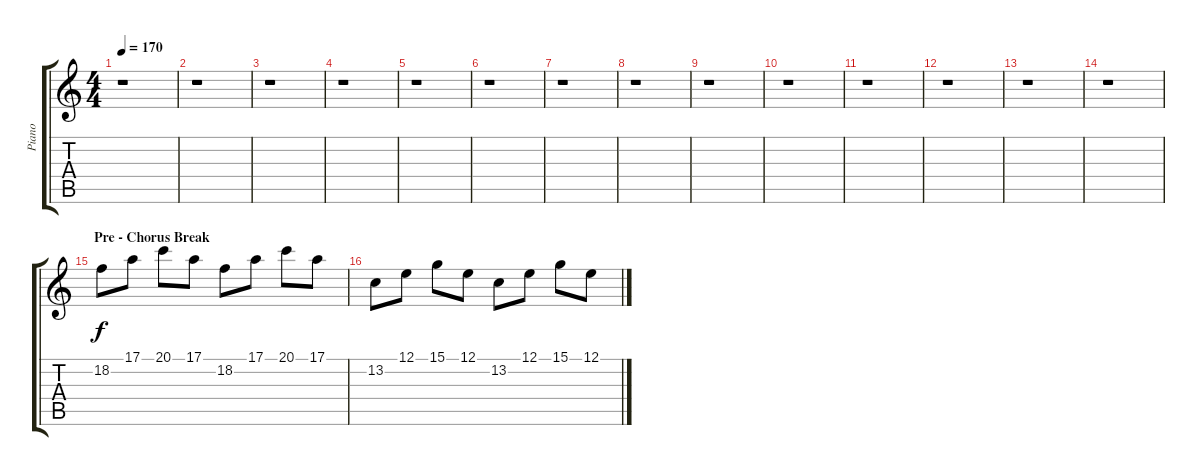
\track ("Piano" "Piano") {instrument acousticgrandpiano}
\staff {score tabs}
\tuning (E4 B3 G3 D3 A2 E2) {hide}
\ts (4 4)
\tempo 170
\clef g2
\ks c
r.1{dy f} |
r.1 |
r.1 |
r.1 |
r.1 |
r.1 |
r.1 |
r.1 |
r.1 |
r.1 |
r.1 |
r.1 |
r.1 |
r.1 |
\section ("" "Pre - Chorus Break")
18.2.8{volume 8 instrument lead2sawtooth} 17.1.8 20.1.8 17.1.8 18.2.8 17.1.8 20.1.8 17.1.8 |
13.2.8 12.1.8 15.1.8 12.1.8 13.2.8 12.1.8 15.1.8 12.1.8
